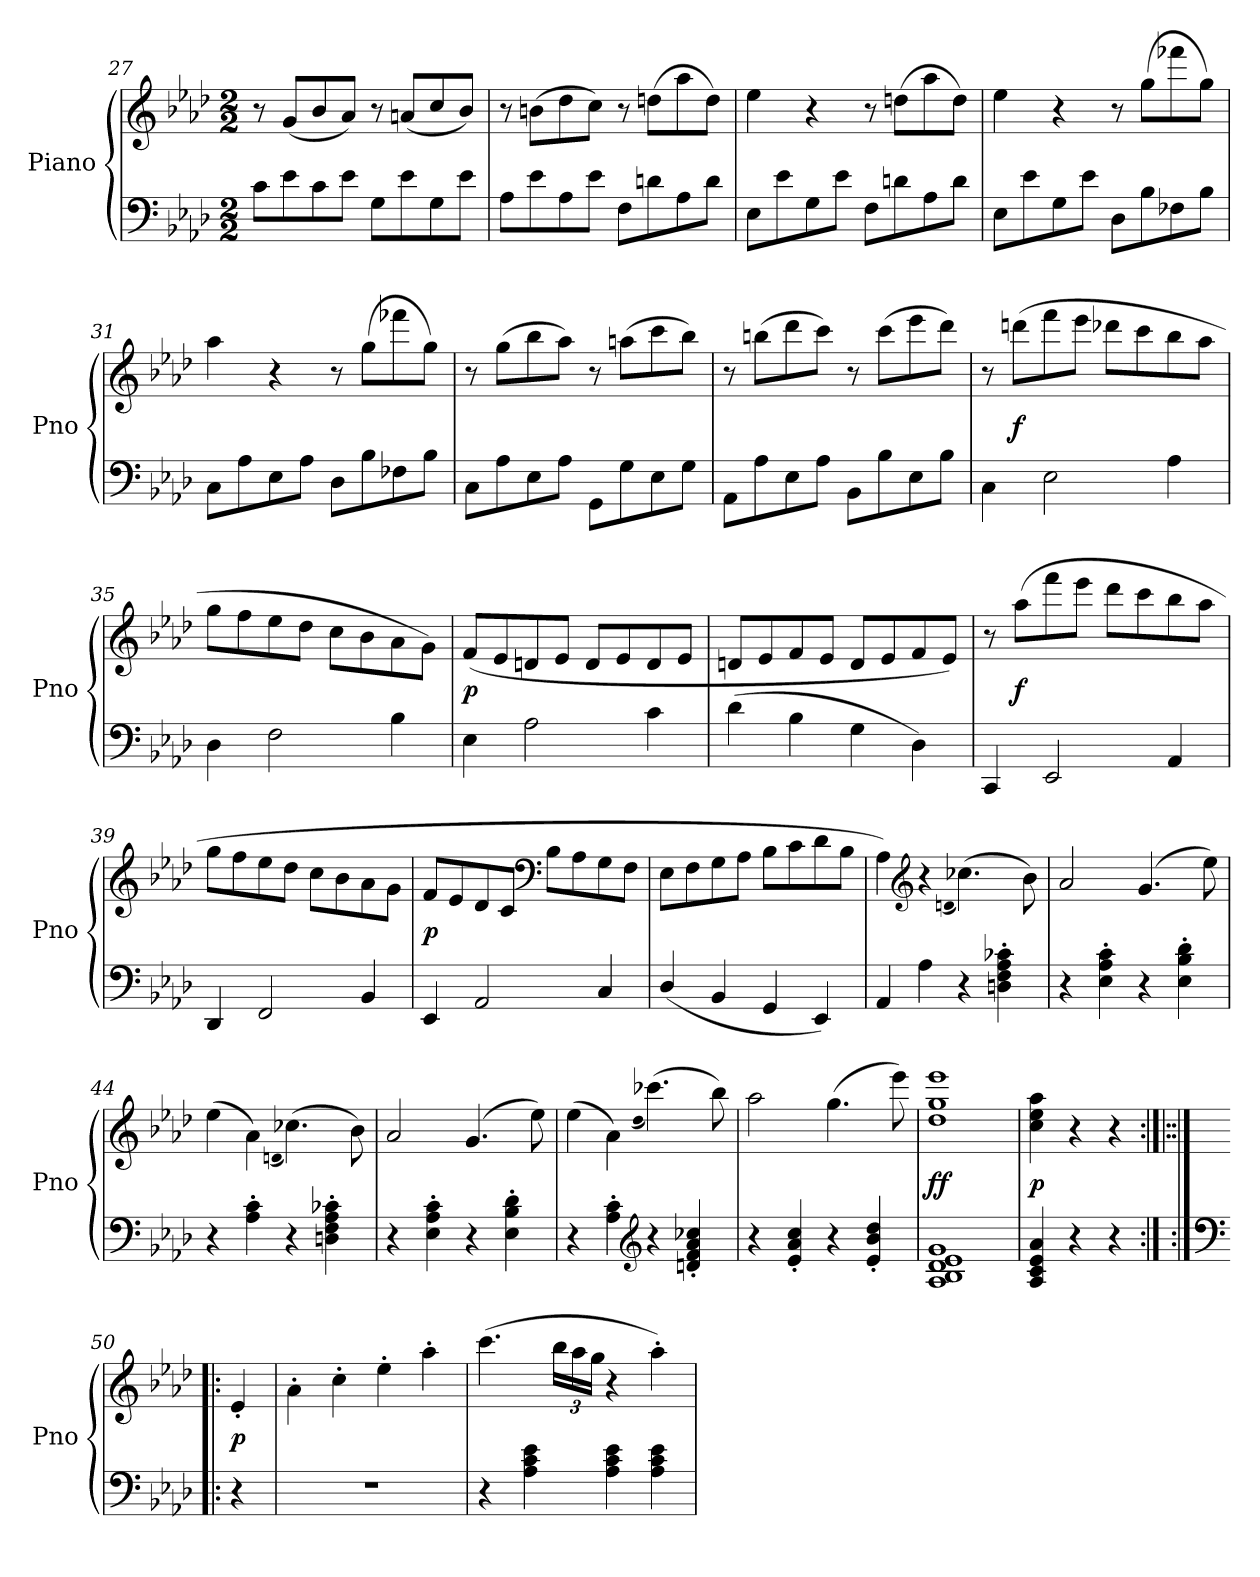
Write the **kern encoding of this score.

**kern	**kern	**dynam
*part1	*part1	*part1
*staff2	*staff1	*staff1/2
*I"Piano	*	*
*I'Pno	*	*
*clefF4	*clefG2	*
*k[b-e-a-d-]	*k[b-e-a-d-]	*
*f:	*f:	*
*M2/2	*M2/2	*
=27	=27	=27
8c\L	8r	.
8e-\	(8g/L	.
8c\	8b-/	.
8e-\J	8a-/J)	.
8G\L	8r	.
8e-\	(8an/L	.
8G\	8cc/	.
8e-\J	8b-/J)	.
=28	=28	=28
8A-\L	8r	.
8e-\	(8bn\L	.
8A-\	8dd-\	.
8e-\J	8cc\J)	.
8F\L	8r	.
8dn\	(8ddn\L	.
8A-\	8aa-\	.
8d\J	8dd\J)	.
=29	=29	=29
8E-\L	4ee-\	.
8e-\	.	.
8G\	4r	.
8e-\J	.	.
8F\L	8r	.
8dn\	(8ddn\L	.
8A-\	8aa-\	.
8d\J	8dd\J)	.
=30	=30	=30
8E-\L	4ee-\	.
8e-\	.	.
8G\	4r	.
8e-\J	.	.
8D-\L	8r	.
8B-\	(8gg\L	.
8F-X\	8fff-X\	.
8B-\J	8gg\J)	.
=31	=31	=31
8C\L	4aa-\	.
8A-\	.	.
8E-\	4r	.
8A-\J	.	.
8D-\L	8r	.
8B-\	(8gg\L	.
8F-X\	8fff-X\	.
8B-\J	8gg\J)	.
=32	=32	=32
8C\L	8r	.
8A-\	(8gg\L	.
8E-\	8bb-\	.
8A-\J	8aa-\J)	.
8GG\L	8r	.
8G\	(8aan\L	.
8E-\	8ccc\	.
8G\J	8bb-\J)	.
=33	=33	=33
8AA-\L	8r	.
8A-\	(8bbn\L	.
8E-\	8ddd-\	.
8A-\J	8ccc\J)	.
8BB-\L	8r	.
8B-\	(8ccc\L	.
8E-\	8eee-\	.
8B-\J	8ddd-\J)	.
=34	=34	=34
4C\	8r	.
.	(8dddn\L	f
2E-\	8fff\	.
.	8eee-\J	.
.	8ddd-X\L	.
.	8ccc\	.
4A-\	8bb-\	.
.	8aa-\J	.
=35	=35	=35
4D-\	8gg\L	.
.	8ff\	.
2F\	8ee-\	.
.	8dd-\J	.
.	8cc\L	.
.	8b-\	.
4B-\	8a-\	.
.	8g\J)	.
=36	=36	=36
4E-\	(8f/L	p
.	8e-/	.
2A-\	8dn/	.
.	8e-/J	.
.	8d/L	.
.	8e-/	.
4c\	8d/	.
.	8e-/J	.
=37	=37	=37
(4d-\	8dn/L	.
.	8e-/	.
4B-\	8f/	.
.	8e-/J	.
4G\	8d/L	.
.	8e-/	.
4D-\)	8f/	.
.	8e-/J)	.
=38	=38	=38
4CC/	8r	.
.	(8aa-\L	f
2EE-/	8fff\	.
.	8eee-\J	.
.	8ddd-\L	.
.	8ccc\	.
4AA-/	8bb-\	.
.	8aa-\J	.
=39	=39	=39
4DD-/	8gg\L	.
.	8ff\	.
2FF/	8ee-\	.
.	8dd-\J	.
.	8cc\L	.
.	8b-\	.
4BB-/	8a-\	.
.	8g\J	.
=40	=40	=40
4EE-/	8f/L	p
.	8e-/	.
2AA-/	8d-/	.
.	8c/J	.
*	*clefF4	*
.	8B-\L	.
.	8A-\	.
4C/	8G\	.
.	8F\J	.
=41	=41	=41
(4D-/	8E-\L	.
.	8F\	.
4BB-/	8G\	.
.	8A-\J	.
4GG/	8B-\L	.
.	8c\	.
4EE-/)	8d-\	.
.	8B-\J	.
=42	=42	=42
4AA-/	4A-\)	.
*	*clefG2	*
4A-\	4r	.
.	(qdn	.
4r	(4.cc-X\)	.
4Dn'\ 4F'\ 4A-'\ 4c-X'\	.	.
.	8b-\)	.
=43	=43	=43
4r	2a-/	.
4E-'\ 4A-'\ 4c'\	.	.
4r	(4.g/	.
4E-'\ 4B-'\ 4d-'\	.	.
.	8ee-\)	.
=44	=44	=44
4r	(4ee-\	.
4A-'\ 4c'\	4a-\)	.
.	(qdn	.
4r	(4.cc-X\)	.
4Dn'\ 4F'\ 4A-'\ 4c-X'\	.	.
.	8b-\)	.
=45	=45	=45
4r	2a-/	.
4E-'\ 4A-'\ 4c'\	.	.
4r	(4.g/	.
4E-'\ 4B-'\ 4d-'\	.	.
.	8ee-\)	.
=46	=46	=46
4r	(4ee-\	.
4A-'\ 4c'\	4a-\)	.
*clefG2	*	*
.	(qdd-	.
4r	(4.ccc-X\)	.
4dn'/ 4f'/ 4a-'/ 4cc-X'/	.	.
.	8bb-\)	.
=47	=47	=47
4r	2aa-\	.
4e-'/ 4a-'/ 4cc'/	.	.
4r	(4.gg\	.
4e-'/ 4b-'/ 4dd-'/	.	.
.	8eee-\)	.
=48	=48	=48
1A- 1B- 1d- 1e- 1g	1dd- 1gg 1eee-	ff
=49	=49	=49
4A-/ 4c/ 4e-/ 4a-/	4cc\ 4ee-\ 4aa-\	p
4r	4r	.
4r	4r	.
=50:|!	=50:|!|:	=50:|!|:
*clefF4	*	*
4r	4e-'/	p
=51	=51	=51
1r	4a-'\	.
.	4cc'\	.
.	4ee-'\	.
.	4aa-'\	.
=52	=52	=52
4r	(4.ccc\	.
4A-\ 4c\ 4e-\	.	.
.	24bb-\LL	.
.	24aa-\	.
.	24gg\JJ	.
4A-\ 4c\ 4e-\	4r	.
4A-\ 4c\ 4e-\	4aa-'\)	.
=	=	=
*-	*-	*-
